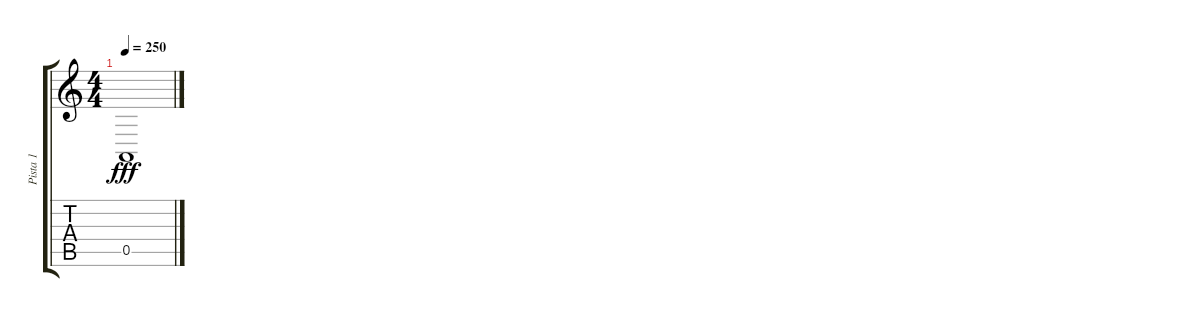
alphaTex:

\track ("Pista 1" "Pista 1") {instrument acousticgrandpiano}
\staff {score tabs}
\tuning (E4 B3 G3 D3 A2 E2) {hide}
\ts (4 4)
\tempo 250
\clef g2
\ks c
0.5.1{dy fff}
